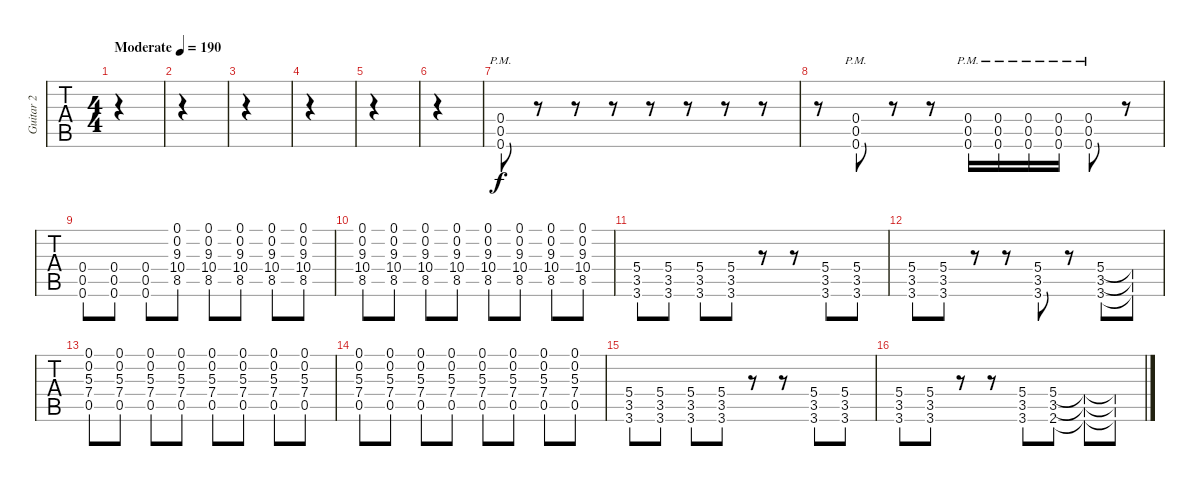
\track ("Guitar 2" "Guitar 2") {instrument distortionguitar}
\staff {tabs}
\tuning (Eb4 Bb3 Gb3 Db3 Ab2 Db2) {hide}
\ts (4 4)
\tempo (190 "Moderate")
\clef g2
\ks c
|
|
|
|
|
|
(0.4{pm} 0.5{pm} 0.6{pm}).8 r.8 r.8 r.8 r.8 r.8 r.8 r.8 |
r.8 (0.4{pm} 0.5{pm} 0.6{pm}).8 r.8 r.8 (0.4{pm} 0.5{pm} 0.6{pm}).16 (0.4{pm} 0.5{pm} 0.6{pm}).16 (0.4{pm} 0.5{pm} 0.6{pm}).16 (0.4{pm} 0.5{pm} 0.6{pm}).16 (0.4{pm} 0.5{pm} 0.6{pm}).8 r.8 |
(0.4 0.5 0.6).8 (0.4 0.5 0.6).8 (0.4 0.5 0.6).8 (0.1 0.2 9.3 10.4 8.5).8 (0.1 0.2 9.3 10.4 8.5).8 (0.1 0.2 9.3 10.4 8.5).8 (0.1 0.2 9.3 10.4 8.5).8 (0.1 0.2 9.3 10.4 8.5).8 |
(0.1 0.2 9.3 10.4 8.5).8 (0.1 0.2 9.3 10.4 8.5).8 (0.1 0.2 9.3 10.4 8.5).8 (0.1 0.2 9.3 10.4 8.5).8 (0.1 0.2 9.3 10.4 8.5).8 (0.1 0.2 9.3 10.4 8.5).8 (0.1 0.2 9.3 10.4 8.5).8 (0.1 0.2 9.3 10.4 8.5).8 |
(5.4 3.5 3.6).8 (5.4 3.5 3.6).8 (5.4 3.5 3.6).8 (5.4 3.5 3.6).8 r.8 r.8 (5.4 3.5 3.6).8 (5.4 3.5 3.6).8 |
(5.4 3.5 3.6).8 (5.4 3.5 3.6).8 r.8 r.8 (5.4 3.5 3.6).8 r.8 (5.4 3.5 3.6).8 (5.4{t} 3.5{t} 3.6{t}).8 |
(0.1 0.2 5.3 7.4 0.5).8 (0.1 0.2 5.3 7.4 0.5).8 (0.1 0.2 5.3 7.4 0.5).8 (0.1 0.2 5.3 7.4 0.5).8 (0.1 0.2 5.3 7.4 0.5).8 (0.1 0.2 5.3 7.4 0.5).8 (0.1 0.2 5.3 7.4 0.5).8 (0.1 0.2 5.3 7.4 0.5).8 |
(0.1 0.2 5.3 7.4 0.5).8 (0.1 0.2 5.3 7.4 0.5).8 (0.1 0.2 5.3 7.4 0.5).8 (0.1 0.2 5.3 7.4 0.5).8 (0.1 0.2 5.3 7.4 0.5).8 (0.1 0.2 5.3 7.4 0.5).8 (0.1 0.2 5.3 7.4 0.5).8 (0.1 0.2 5.3 7.4 0.5).8 |
(5.4 3.5 3.6).8 (5.4 3.5 3.6).8 (5.4 3.5 3.6).8 (5.4 3.5 3.6).8 r.8 r.8 (5.4 3.5 3.6).8 (5.4 3.5 3.6).8 |
(5.4 3.5 3.6).8 (5.4 3.5 3.6).8 r.8 r.8 (5.4 3.5 3.6).8 (5.4 3.5 2.6).8 (5.4{t} 3.5{t} 2.6{t}).8 (5.4{t} 3.5{t} 2.6{t}).8
